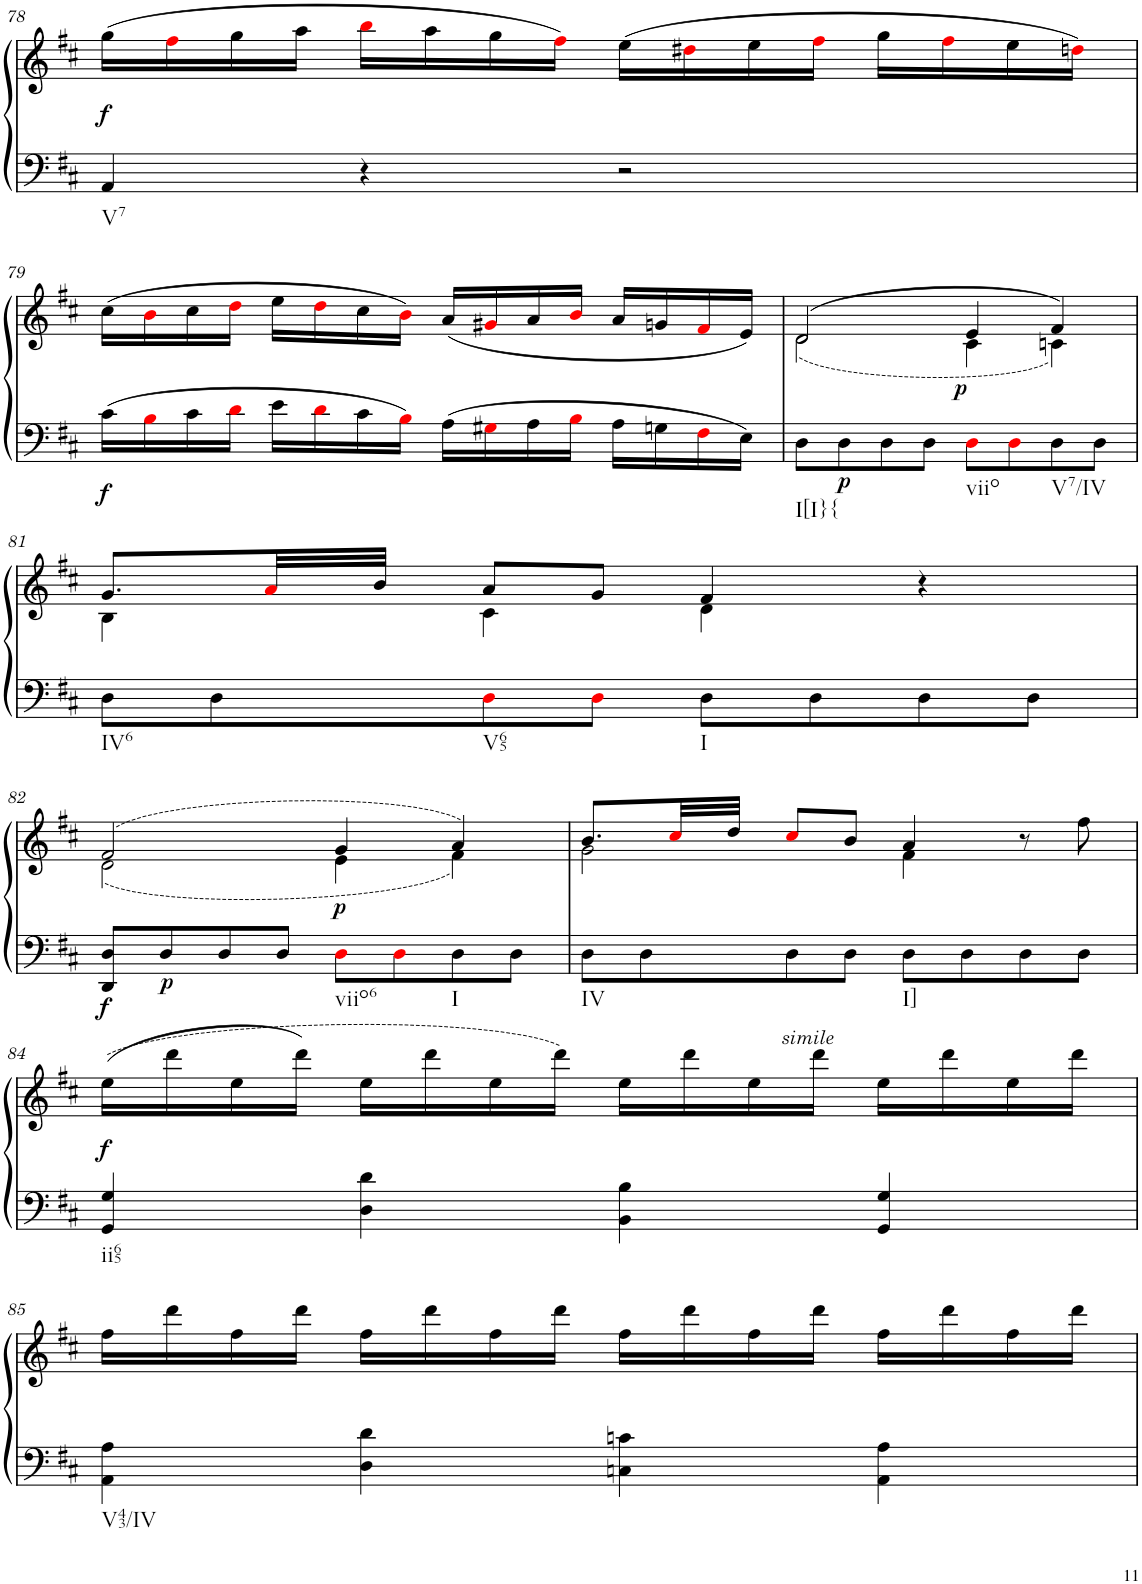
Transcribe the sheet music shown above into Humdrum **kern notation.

**kern	**kern	**dynam
*part1	*part1	*part1
*staff2	*staff1	*staff1/2
*I"unbenannt2	*	*
!!LO:PB:g=z
*clefF4	*clefG2	*
*k[f#c#]	*k[f#c#]	*
*M4/4	*M4/4	*
=78	=78	=78
!LO:TX:b:t=V7	!	!
!	!	!LO:DY:b
4AA/	(16gg\LL	f
.	16ff#i\	.
.	16gg\	.
.	16aa\JJ	.
4r	16bbi\LL	.
.	16aa\	.
.	16gg\	.
.	16ff#i\JJ)	.
2r	(16ee\LL	.
.	16dd#Xi\	.
.	16ee\	.
.	16ff#i\JJ	.
.	16gg\LL	.
.	16ff#i\	.
.	16ee\	.
.	16ddni\JJ)	.
!!LO:LB:g=z
=79	=79	=79
!	!	!LO:DY:b=2
16c#\LL	(16cc#\LL	f
16Bi\	16bi\	.
16c#\	16cc#\	.
16di\JJ	16ddi\JJ	.
16e\LL	16ee\LL	.
16di\	16ddi\	.
16c#\	16cc#\	.
16Bi\JJ	16bi\JJ)	.
16A\LL	(16a/LL	.
16G#Xi\	16g#Xi/	.
16A\	16a/	.
16Bi\JJ	16bi/JJ	.
16A\LL	16a/LL	.
16Gn\	16gn/	.
16F#i\	16f#i/	.
16E\JJ	16e/JJ)	.
=80	=80	=80
*	*^	*
!LO:TX:b:t=I[I}{	!	!	!
8D\L	(2d/	(2d\	.
!	!	!	!LO:DY:b=2
8D\	.	.	p
8D\	.	.	.
8D\J	.	.	.
!LO:TX:b:t=viio	!	!	!
!	!	!	!LO:DY:a=2
8Di\L	4e/	4c#\	p
8Di\	.	.	.
!LO:TX:b:t=V7/IV	!	!	!
8D\	4f#/)	4cn\)	.
8D\J	.	.	.
!!LO:LB:g=z	!!
=81	=81	=81	=81
!LO:TX:b:t=IV6	!	!	!
8D\L	8.g/L	4B\	.
8D\	.	.	.
.	32ai/LL	.	.
.	32b/JJJ	.	.
!LO:TX:b:t=V65	!	!	!
8Di\	8a/L	4c#\	.
8Di\J	8g/J	.	.
!LO:TX:b:t=I	!	!	!
8D\L	4f#/	4d\	.
8D\	.	.	.
8D\	4r	4ryy	.
8D\J	.	.	.
!!LO:LB:g=z	!!
=82	=82	=82	=82
!	!	!	!LO:DY:b=2
8DD/ 8D/L	(2f#/	(2d\	f
!	!	!	!LO:DY:b=2
8D/	.	.	p
8D/	.	.	.
8D/J	.	.	.
!LO:TX:b:t=viio6	!	!	!
!	!	!	!LO:DY:b
8Di\L	4g/	4e\	p
8Di\	.	.	.
!LO:TX:b:t=I	!	!	!
8D\	4a/)	4f#\)	.
8D\J	.	.	.
=83	=83	=83	=83
!LO:TX:b:t=IV	!	!	!
8D\L	8.b/L	2g\	.
8D\	.	.	.
.	32cc#i/LL	.	.
.	32dd/JJJ	.	.
8D\	8cc#i/L	.	.
8D\J	8b/J	.	.
!LO:TX:b:t=I]	!	!	!
8D\L	4a/	4f#\	.
8D\	.	.	.
8D\	8r	4ryy	.
8D\J	8ff#\	.	.
*	*v	*v	*
!!LO:LB:g=z
=84	=84	=84
!LO:TX:b:t=ii65	!	!
!	!	!LO:DY:b
4GG/ 4G/	((16ee\LL	f
.	16ddd\	.
.	16ee\	.
.	16ddd\JJ)	.
4D\ 4d\	16ee\LL	.
.	16ddd\	.
.	16ee\	.
.	16ddd\JJ)	.
4BB\ 4B\	16ee\LL	.
.	16ddd\	.
.	16ee\	.
!	!LO:TX:a:i:t=simile	!
.	16ddd\JJ	.
4GG/ 4G/	16ee\LL	.
.	16ddd\	.
.	16ee\	.
.	16ddd\JJ	.
!!LO:LB:g=z
=85	=85	=85
!LO:TX:b:t=V43/IV	!	!
4AA\ 4A\	16ff#\LL	.
.	16ddd\	.
.	16ff#\	.
.	16ddd\JJ	.
4D\ 4d\	16ff#\LL	.
.	16ddd\	.
.	16ff#\	.
.	16ddd\JJ	.
4Cn\ 4cn\	16ff#\LL	.
.	16ddd\	.
.	16ff#\	.
.	16ddd\JJ	.
4AA\ 4A\	16ff#\LL	.
.	16ddd\	.
.	16ff#\	.
.	16ddd\JJ	.
=	=	=
*-	*-	*-
